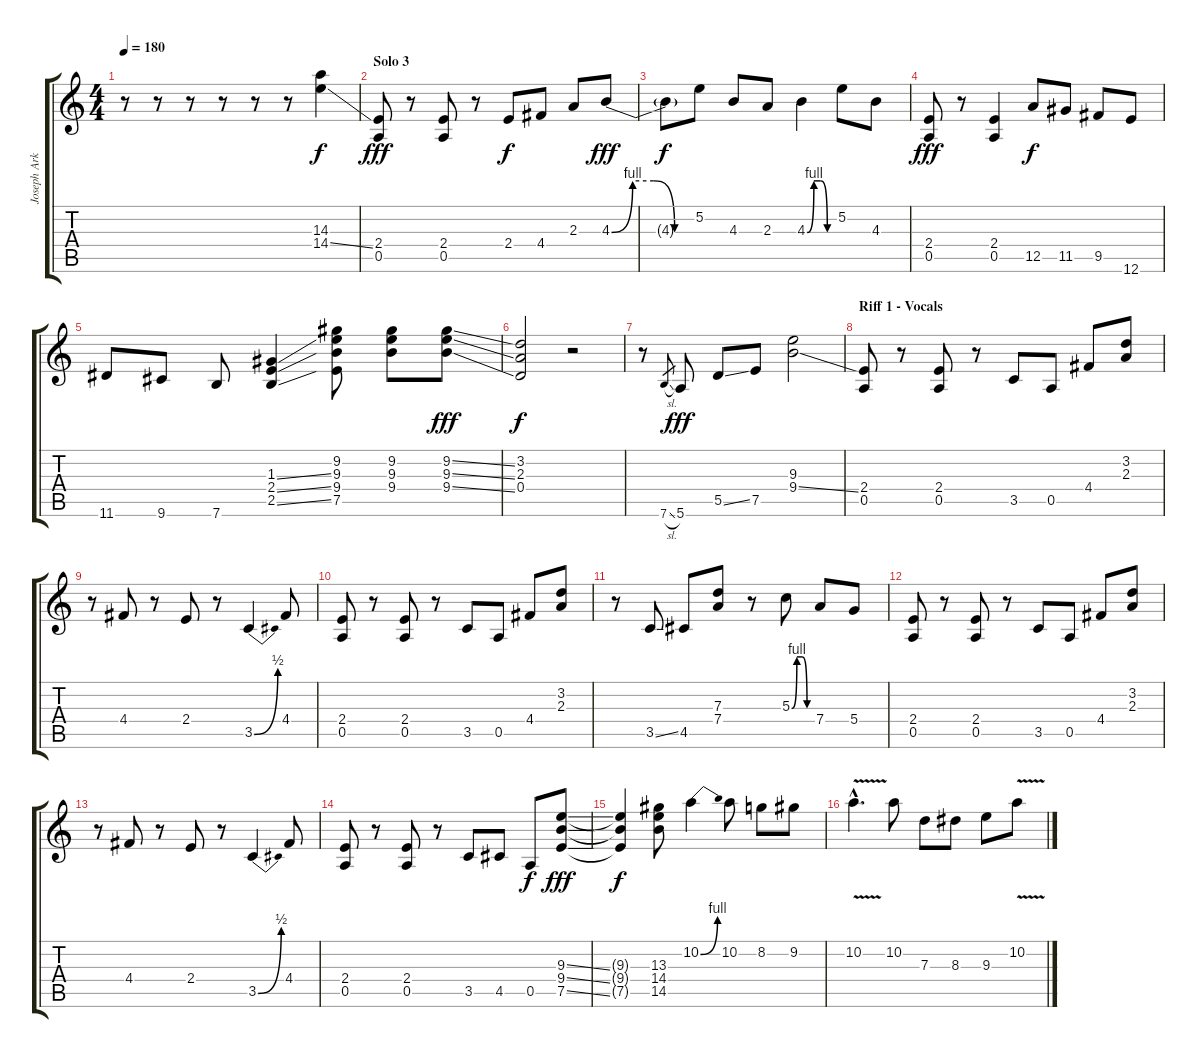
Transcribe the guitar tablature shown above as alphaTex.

\track ("Joseph Arkansas" "Joseph Ark") {instrument overdrivenguitar}
\staff {score tabs}
\tuning (E4 B3 G3 D3 A2 E2) {hide}
\ts (4 4)
\tempo 180
\clef g2
\ks c
r.8{dy f} r.8 r.8 r.8 r.8 r.8 (14.3 14.4{ss}).4 |
\section ("" "Solo 3")
(2.4 0.5).8{dy fff} r.8 (2.4 0.5).8 r.8 2.4.8{dy f} 4.4.8 2.3.8 4.3{be (custom 0 0 15 4 30 4 45 0 60 0)}.8{dy fff} |
4.3{t}.8{dy f} 5.2.8 4.3.8 2.3.8 4.3{be (custom 0 0 15 4 30 4 45 0 60 0)}.4 5.2.8 4.3.8 |
(2.4 0.5).8{dy fff} r.8 (2.4 0.5).4 12.5.8{dy f} 11.5.8 9.5.8 12.6.8 |
11.6.8 9.6.8 7.6.8 (1.3{ss} 2.4{ss} 2.5{ss}).4 (9.2 9.3 9.4 7.5).8 (9.2 9.3 9.4).8 (9.2{ss} 9.3{ss} 9.4{ss}).8{dy fff} |
(3.2 2.3 0.4).2{dy f} r.2 |
r.8 7.6{sl}.8{gr} 5.6.8{dy fff} 5.5{ss}.8 7.5.8 (9.3 9.4{ss}).2 |
\section ("" "Riff 1 - Vocals")
(2.4 0.5).8 r.8 (2.4 0.5).8 r.8 3.5.8 0.5.8 4.4.8 (3.2 2.3).8 |
r.8 4.4.8 r.8 2.4.8 r.8 3.5{be (bend 0 0 60 2)}.4 4.4.8 |
(2.4 0.5).8 r.8 (2.4 0.5).8 r.8 3.5.8 0.5.8 4.4.8 (3.2 2.3).8 |
r.8 3.5{ss}.8 4.5.8 (7.3 7.4).8 r.8 5.3{be (custom 0 0 15 4 30 4 45 0 60 0)}.8 7.4.8 5.4.8 |
(2.4 0.5).8 r.8 (2.4 0.5).8 r.8 3.5.8 0.5.8 4.4.8 (3.2 2.3).8 |
r.8 4.4.8 r.8 2.4.8 r.8 3.5{be (bend 0 0 60 2)}.4 4.4.8 |
(2.4 0.5).8 r.8 (2.4 0.5).8 r.8 3.5.8 4.5.8 0.5.8{dy f} (9.3{ss} 9.4{ss} 7.5{ss}).8{dy fff} |
(9.3{t} 9.4{t} 7.5{t}).4{dy f} (13.3 14.4 14.5).8 10.2{be (bend 0 0 60 4)}.4 10.2.8 8.2.8 9.2.8 |
10.2{v hac}.4{d} 10.2.8 7.3.8 8.3.8 9.3.8 10.2{v}.8
